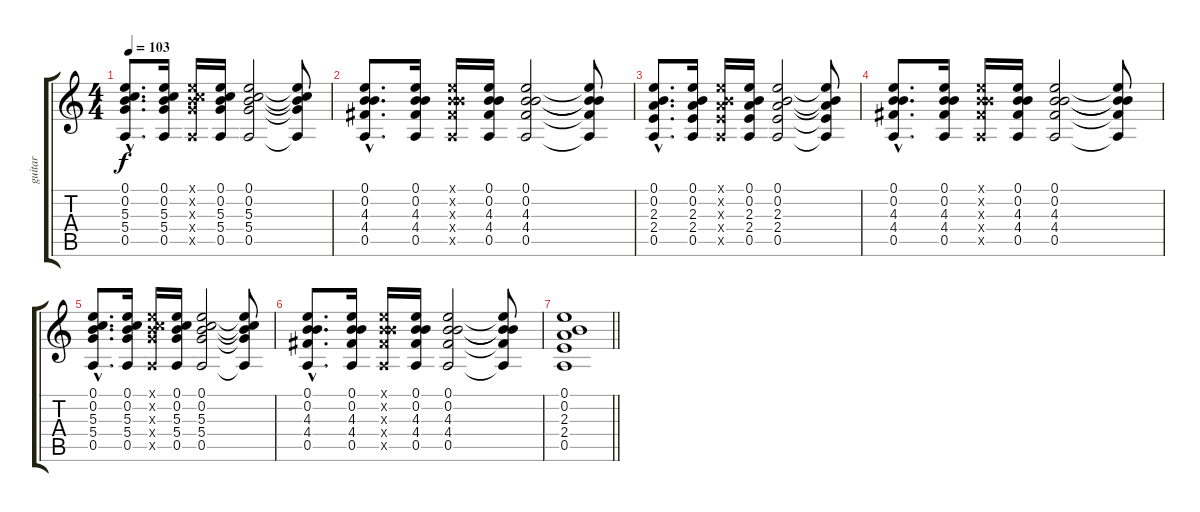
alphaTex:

\track ("guitar" "guitar") {instrument acousticguitarsteel}
\staff {score tabs}
\tuning (E4 B3 G3 D3 A2 E2) {hide}
\ts (4 4)
\tempo 103
\clef g2
\ks c
(0.1{hac} 0.2{hac} 5.3{hac} 5.4{hac} 0.5{hac}).8{d dy f} (0.1 0.2 5.3 5.4 0.5).16 (0.1{x} 0.2{x} 5.3{x} 5.4{x} 0.5{x}).16 (0.1 0.2 5.3 5.4 0.5).16 (0.1 0.2 5.3 5.4 0.5).2 (0.1{t} 0.2{t} 5.3{t} 5.4{t} 0.5{t}).8 |
(0.1{hac} 0.2{hac} 4.3{hac} 4.4{hac} 0.5{hac}).8{d} (0.1 0.2 4.3 4.4 0.5).16 (0.1{x} 0.2{x} 4.3{x} 4.4{x} 0.5{x}).16 (0.1 0.2 4.3 4.4 0.5).16 (0.1 0.2 4.3 4.4 0.5).2 (0.1{t} 0.2{t} 4.3{t} 4.4{t} 0.5{t}).8 |
(0.1{hac} 0.2{hac} 2.3{hac} 2.4{hac} 0.5{hac}).8{d} (0.1 0.2 2.3 2.4 0.5).16 (0.1{x} 0.2{x} 2.3{x} 2.4{x} 0.5{x}).16 (0.1 0.2 2.3 2.4 0.5).16 (0.1 0.2 2.3 2.4 0.5).2 (0.1{t} 0.2{t} 2.3{t} 2.4{t} 0.5{t}).8 |
(0.1{hac} 0.2{hac} 4.3{hac} 4.4{hac} 0.5{hac}).8{d} (0.1 0.2 4.3 4.4 0.5).16 (0.1{x} 0.2{x} 4.3{x} 4.4{x} 0.5{x}).16 (0.1 0.2 4.3 4.4 0.5).16 (0.1 0.2 4.3 4.4 0.5).2 (0.1{t} 0.2{t} 4.3{t} 4.4{t} 0.5{t}).8 |
(0.1{hac} 0.2{hac} 5.3{hac} 5.4{hac} 0.5{hac}).8{d} (0.1 0.2 5.3 5.4 0.5).16 (0.1{x} 0.2{x} 5.3{x} 5.4{x} 0.5{x}).16 (0.1 0.2 5.3 5.4 0.5).16 (0.1 0.2 5.3 5.4 0.5).2 (0.1{t} 0.2{t} 5.3{t} 5.4{t} 0.5{t}).8 |
(0.1{hac} 0.2{hac} 4.3{hac} 4.4{hac} 0.5{hac}).8{d} (0.1 0.2 4.3 4.4 0.5).16 (0.1{x} 0.2{x} 4.3{x} 4.4{x} 0.5{x}).16 (0.1 0.2 4.3 4.4 0.5).16 (0.1 0.2 4.3 4.4 0.5).2 (0.1{t} 0.2{t} 4.3{t} 4.4{t} 0.5{t}).8 |
\barLineRight lightlight
(0.1 0.2 2.3 2.4 0.5).1
